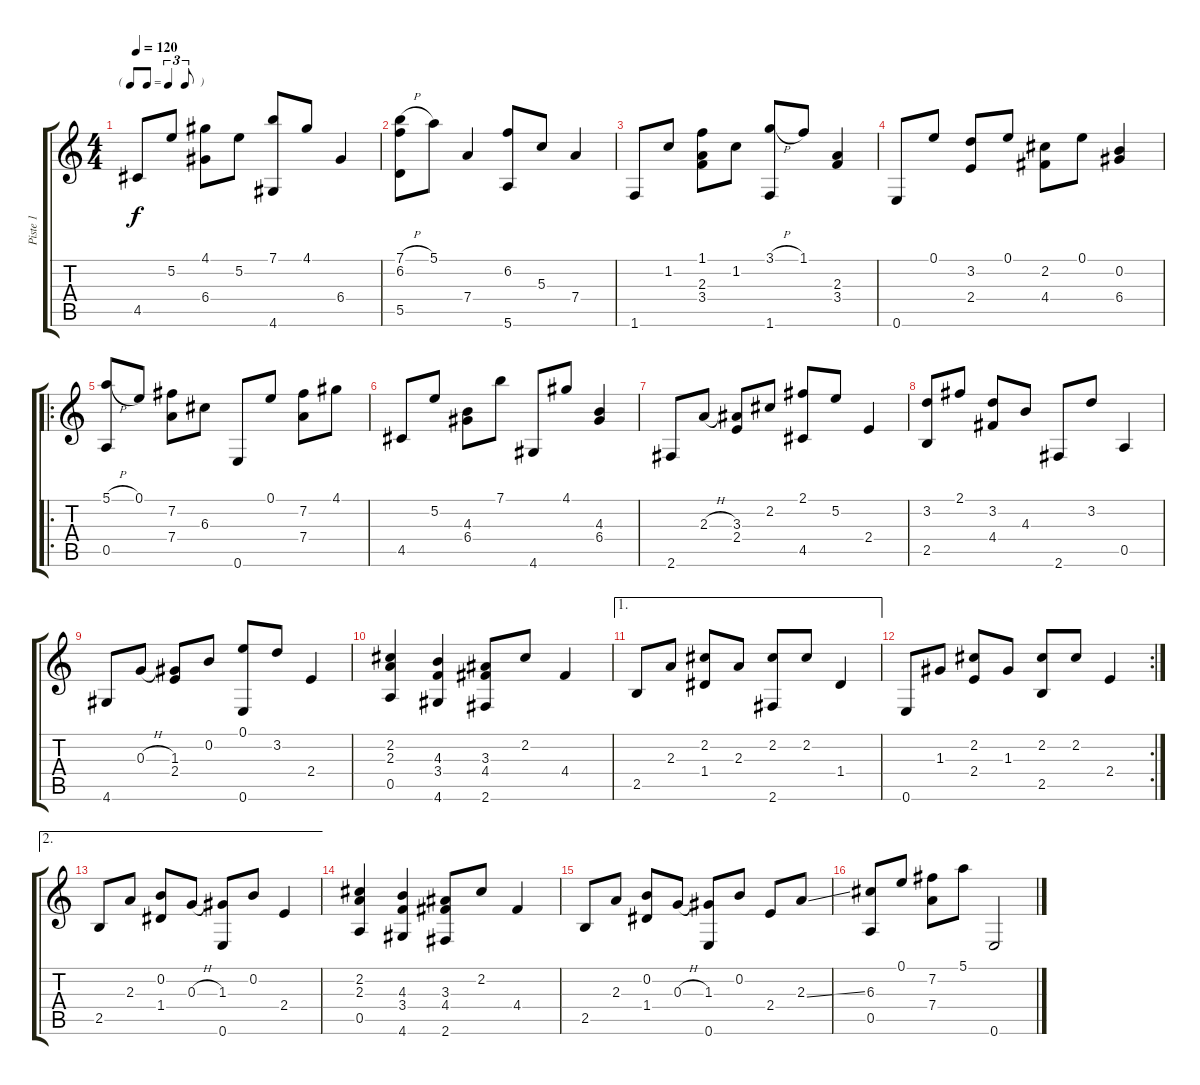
\track ("Piste 1" "Piste 1") {instrument acousticguitarnylon}
\staff {score tabs}
\tuning (E4 B3 G3 D3 A2 E2) {hide}
\ts (4 4)
\tf triplet8th
\tempo 120
\clef g2
\ks c
4.5.8{dy f} 5.2.8 (4.1 6.4).8 5.2.8 (7.1 4.6).8 4.1.8 6.4.4 |
(7.1{h} 6.2 5.5).8 5.1.8 7.4.4 (6.2 5.6).8 5.3.8 7.4.4 |
1.6.8 1.2.8 (1.1 2.3 3.4).8 1.2.8 (3.1{h} 1.6).8 1.1.8 (2.3 3.4).4 |
0.6.8 0.1.8 (3.2 2.4).8 0.1.8 (2.2 4.4).8 0.1.8 (0.2 6.4).4 |
\ro
(5.1{h} 0.5).8 0.1.8 (7.2 7.4).8 6.3.8 0.6.8 0.1.8 (7.2 7.4).8 4.1.8 |
4.5.8 5.2.8 (4.3 6.4).8 7.1.8 4.6.8 4.1.8 (4.3 6.4).4 |
2.6.8 2.3{h}.8 (3.3 2.4).8 2.2.8 (2.1 4.5).8 5.2.8 2.4.4 |
(3.2 2.5).8 2.1.8 (3.2 4.4).8 4.3.8 2.6.8 3.2.8 0.5.4 |
4.6.8 0.3{h}.8 (1.3 2.4).8 0.2.8 (0.1 0.6).8 3.2.8 2.4.4 |
(2.2 2.3 0.5).4 (4.3 3.4 4.6).4 (3.3 4.4 2.6).8 2.2.8 4.4.4 |
\ae 1
2.5.8 2.3.8 (2.2 1.4).8 2.3.8 (2.2 2.6).8 2.2.8 1.4.4 |
\rc 2
0.6.8 1.3.8 (2.2 2.4).8 1.3.8 (2.2 2.5).8 2.2.8 2.4.4 |
\ae 2
2.5.8 2.3.8 (0.2 1.4).8 0.3{h}.8 (1.3 0.6).8 0.2.8 2.4.4 |
(2.2 2.3 0.5).4 (4.3 3.4 4.6).4 (3.3 4.4 2.6).8 2.2.8 4.4.4 |
2.5.8 2.3.8 (0.2 1.4).8 0.3{h}.8 (1.3 0.6).8 0.2.8 2.4.8 2.3{ss}.8 |
(6.3 0.5).8 0.1.8 (7.2 7.4).8 5.1.8 0.6.2
